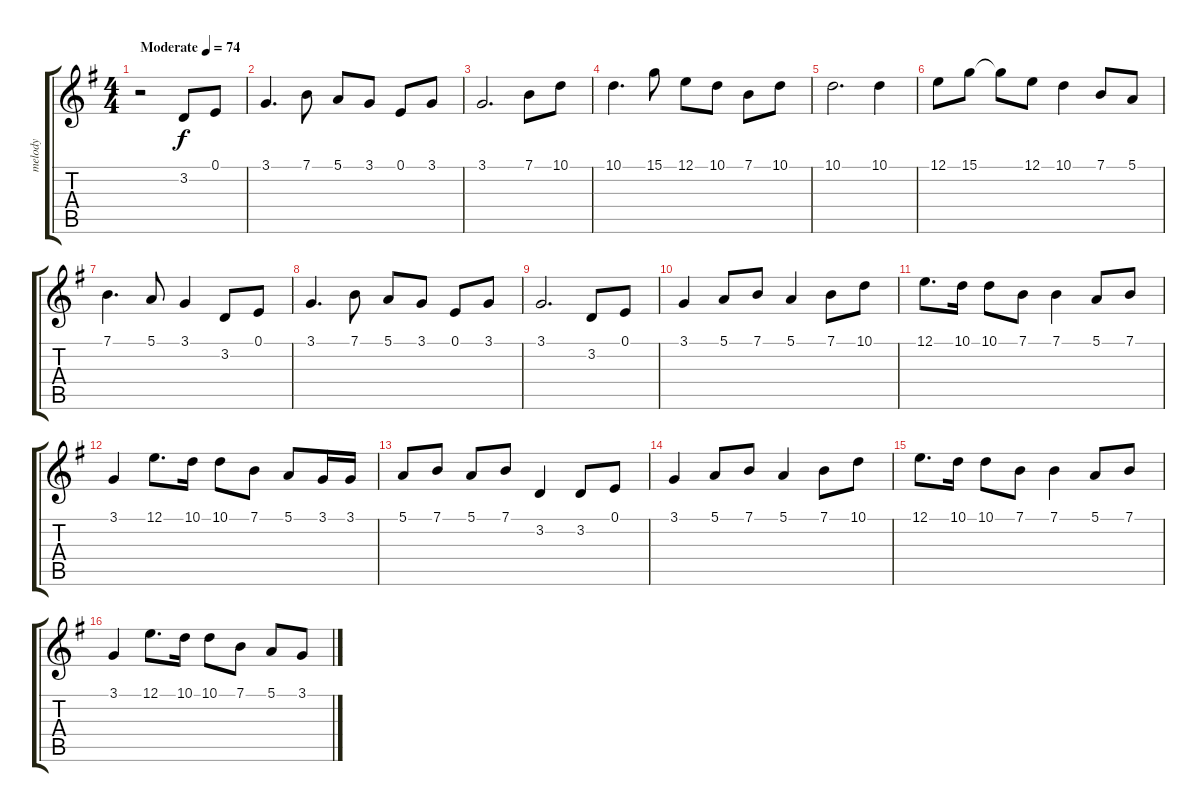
\track ("melody" "melody") {instrument flute}
\staff {score tabs}
\tuning (E4 B3 G3 D3 A2 E2) {hide}
\ts (4 4)
\tempo (74 "Moderate")
\clef g2
\ks g
r.2{dy f instrument flute} 3.2.8 0.1.8 |
3.1.4{d} 7.1.8 5.1.8 3.1.8 0.1.8 3.1.8 |
3.1.2{d} 7.1.8 10.1.8 |
10.1.4{d} 15.1.8 12.1.8 10.1.8 7.1.8 10.1.8 |
10.1.2{d} 10.1.4 |
12.1.8 15.1.8 15.1{t}.8 12.1.8 10.1.4 7.1.8 5.1.8 |
7.1.4{d} 5.1.8 3.1.4 3.2.8 0.1.8 |
3.1.4{d} 7.1.8 5.1.8 3.1.8 0.1.8 3.1.8 |
3.1.2{d} 3.2.8 0.1.8 |
3.1.4 5.1.8 7.1.8 5.1.4 7.1.8 10.1.8 |
12.1.8{d} 10.1.16 10.1.8 7.1.8 7.1.4 5.1.8 7.1.8 |
3.1.4 12.1.8{d} 10.1.16 10.1.8 7.1.8 5.1.8 3.1.16 3.1.16 |
5.1.8 7.1.8 5.1.8 7.1.8 3.2.4 3.2.8 0.1.8 |
3.1.4 5.1.8 7.1.8 5.1.4 7.1.8 10.1.8 |
12.1.8{d} 10.1.16 10.1.8 7.1.8 7.1.4 5.1.8 7.1.8 |
3.1.4 12.1.8{d} 10.1.16 10.1.8 7.1.8 5.1.8 3.1.8
